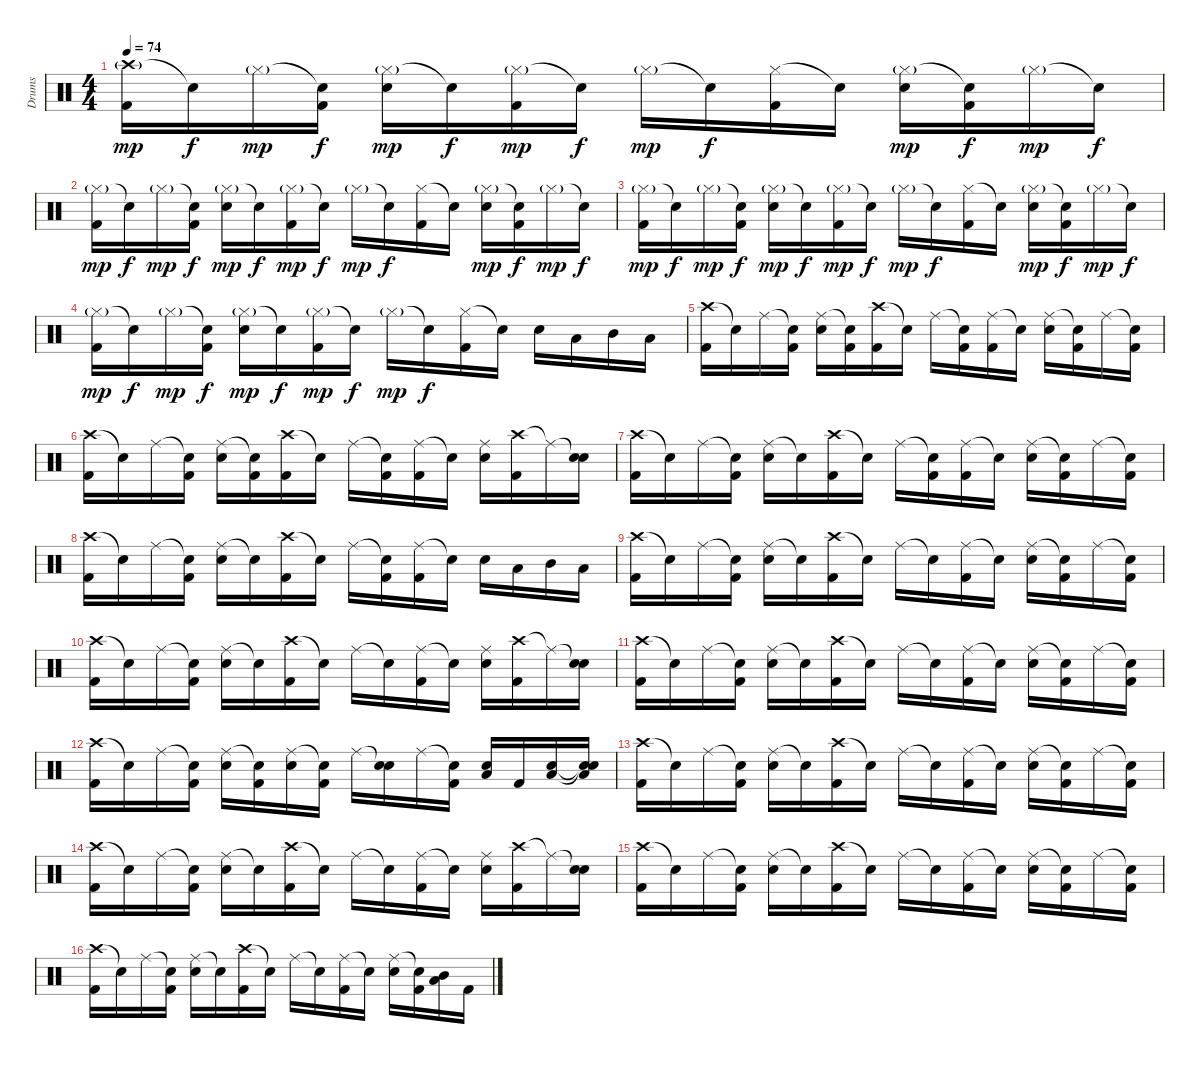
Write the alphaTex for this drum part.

\track ("Drums" "Drums") {instrument percussion}
\staff {score}
\articulation defaults
\ts (4 4)
\tempo 74
\clef neutral
\ks c
("Crash high (hit)"{g} "Kick (hit) 2").16{dy mp} "Snare (hit)"{t}.16{dy f} "Hi-Hat (closed)"{g}.16{dy mp} ("Snare (hit)"{t} "Kick (hit) 2").16{dy f} ("Hi-Hat (closed)"{g} "Electric Snare (hit)").16{dy mp} "Snare (hit)"{t}.16{dy f} ("Hi-Hat (closed)"{g} "Kick (hit) 2").16{dy mp} "Snare (hit)"{t}.16{dy f} "Hi-Hat (closed)"{g}.16{dy mp} "Snare (hit)"{t}.16{dy f} ("Hi-Hat (closed)" "Kick (hit) 2").16 "Snare (hit)"{t}.16 ("Hi-Hat (closed)"{g} "Electric Snare (hit)").16{dy mp} ("Snare (hit)"{t} "Kick (hit) 2").16{dy f} "Hi-Hat (closed)"{g}.16{dy mp} "Snare (hit)"{t}.16{dy f} |
("Hi-Hat (closed)"{g} "Kick (hit) 2").16{dy mp} "Snare (hit)"{t}.16{dy f} "Hi-Hat (closed)"{g}.16{dy mp} ("Snare (hit)"{t} "Kick (hit) 2").16{dy f} ("Hi-Hat (closed)"{g} "Electric Snare (hit)").16{dy mp} "Snare (hit)"{t}.16{dy f} ("Hi-Hat (closed)"{g} "Kick (hit) 2").16{dy mp} "Snare (hit)"{t}.16{dy f} "Hi-Hat (closed)"{g}.16{dy mp} "Snare (hit)"{t}.16{dy f} ("Hi-Hat (closed)" "Kick (hit) 2").16 "Snare (hit)"{t}.16 ("Hi-Hat (closed)"{g} "Electric Snare (hit)").16{dy mp} ("Snare (hit)"{t} "Kick (hit) 2").16{dy f} "Hi-Hat (closed)"{g}.16{dy mp} "Snare (hit)"{t}.16{dy f} |
("Hi-Hat (closed)"{g} "Kick (hit) 2").16{dy mp} "Snare (hit)"{t}.16{dy f} "Hi-Hat (closed)"{g}.16{dy mp} ("Snare (hit)"{t} "Kick (hit) 2").16{dy f} ("Hi-Hat (closed)"{g} "Electric Snare (hit)").16{dy mp} "Snare (hit)"{t}.16{dy f} ("Hi-Hat (closed)"{g} "Kick (hit) 2").16{dy mp} "Snare (hit)"{t}.16{dy f} "Hi-Hat (closed)"{g}.16{dy mp} "Snare (hit)"{t}.16{dy f} ("Hi-Hat (closed)" "Kick (hit) 2").16 "Snare (hit)"{t}.16 ("Hi-Hat (closed)"{g} "Electric Snare (hit)").16{dy mp} ("Snare (hit)"{t} "Kick (hit) 2").16{dy f} "Hi-Hat (closed)"{g}.16{dy mp} "Snare (hit)"{t}.16{dy f} |
("Hi-Hat (closed)"{g} "Kick (hit) 2").16{dy mp} "Snare (hit)"{t}.16{dy f} "Hi-Hat (closed)"{g}.16{dy mp} ("Snare (hit)"{t} "Kick (hit) 2").16{dy f} ("Hi-Hat (closed)"{g} "Electric Snare (hit)").16{dy mp} "Snare (hit)"{t}.16{dy f} ("Hi-Hat (closed)"{g} "Kick (hit) 2").16{dy mp} "Snare (hit)"{t}.16{dy f} "Hi-Hat (closed)"{g}.16{dy mp} "Snare (hit)"{t}.16{dy f} ("Hi-Hat (closed)" "Kick (hit) 2").16 "Snare (hit)"{t}.16 "Electric Snare (hit)".16 "Low Tom (hit)".16 "Mid Tom (hit)".16 "Low Floor Tom (hit)".16 |
("Crash high (hit)" "Kick (hit) 2").16 "Snare (hit)"{t}.16 "Ride (middle)".16 ("Snare (hit)"{t} "Kick (hit) 2").16 ("Ride (middle)" "Electric Snare (hit)").16 ("Snare (hit)"{t} "Kick (hit) 2").16 ("Crash high (hit)" "Kick (hit) 2").16 "Snare (hit)"{t}.16 "Ride (middle)".16 ("Snare (hit)"{t} "Kick (hit) 2").16 ("Ride (middle)" "Kick (hit) 2").16 "Snare (hit)"{t}.16 ("Ride (middle)" "Electric Snare (hit)").16 ("Snare (hit)"{t} "Kick (hit) 2").16 "Ride (middle)".16 ("Snare (hit)"{t} "Kick (hit) 2").16 |
("Crash high (hit)" "Kick (hit) 2").16 "Snare (hit)"{t}.16 "Ride (middle)".16 ("Snare (hit)"{t} "Kick (hit) 2").16 ("Ride (middle)" "Electric Snare (hit)").16 ("Snare (hit)"{t} "Kick (hit) 2").16 ("Crash high (hit)" "Kick (hit) 2").16 "Snare (hit)"{t}.16 "Ride (middle)".16 ("Snare (hit)"{t} "Kick (hit) 2").16 ("Ride (middle)" "Kick (hit) 2").16 "Snare (hit)"{t}.16 ("Ride (middle)" "Electric Snare (hit)").16 ("Crash high (hit)" "Kick (hit) 2").16 "Ride (middle)"{t}.16 ("Snare (hit)"{t} "Electric Snare (hit)").16 |
("Crash high (hit)" "Kick (hit) 2").16 "Snare (hit)"{t}.16 "Ride (middle)".16 ("Snare (hit)"{t} "Kick (hit) 2").16 ("Ride (middle)" "Electric Snare (hit)").16 "Snare (hit)"{t}.16 ("Crash high (hit)" "Kick (hit) 2").16 "Snare (hit)"{t}.16 "Ride (middle)".16 ("Snare (hit)"{t} "Kick (hit) 2").16 ("Ride (middle)" "Kick (hit) 2").16 "Snare (hit)"{t}.16 ("Ride (middle)" "Electric Snare (hit)").16 ("Snare (hit)"{t} "Kick (hit) 2").16 "Ride (middle)".16 ("Snare (hit)"{t} "Kick (hit) 2").16 |
("Crash high (hit)" "Kick (hit) 2").16 "Snare (hit)"{t}.16 "Ride (middle)".16 ("Snare (hit)"{t} "Kick (hit) 2").16 ("Ride (middle)" "Electric Snare (hit)").16 "Snare (hit)"{t}.16 ("Crash high (hit)" "Kick (hit) 2").16 "Snare (hit)"{t}.16 "Ride (middle)".16 ("Snare (hit)"{t} "Kick (hit) 2").16 ("Ride (middle)" "Kick (hit) 2").16 "Snare (hit)"{t}.16 "Electric Snare (hit)".16 "Low Tom (hit)".16 "Mid Tom (hit)".16 "Low Floor Tom (hit)".16 |
("Crash high (hit)" "Kick (hit) 2").16 "Snare (hit)"{t}.16 "Ride (middle)".16 ("Snare (hit)"{t} "Kick (hit) 2").16 ("Ride (middle)" "Electric Snare (hit)").16 "Snare (hit)"{t}.16 ("Crash high (hit)" "Kick (hit) 2").16 "Snare (hit)"{t}.16 "Ride (middle)".16 "Snare (hit)"{t}.16 ("Ride (middle)" "Kick (hit) 2").16 "Snare (hit)"{t}.16 ("Ride (middle)" "Electric Snare (hit)").16 ("Snare (hit)"{t} "Kick (hit) 2").16 "Ride (middle)".16 ("Snare (hit)"{t} "Kick (hit) 2").16 |
("Crash high (hit)" "Kick (hit) 2").16 "Snare (hit)"{t}.16 "Ride (middle)".16 ("Snare (hit)"{t} "Kick (hit) 2").16 ("Ride (middle)" "Electric Snare (hit)").16 "Snare (hit)"{t}.16 ("Crash high (hit)" "Kick (hit) 2").16 "Snare (hit)"{t}.16 "Ride (middle)".16 "Snare (hit)"{t}.16 ("Ride (middle)" "Kick (hit) 2").16 "Snare (hit)"{t}.16 ("Ride (middle)" "Electric Snare (hit)").16 ("Crash high (hit)" "Kick (hit) 2").16 "Ride (middle)"{t}.16 ("Snare (hit)"{t} "Electric Snare (hit)").16 |
("Crash high (hit)" "Kick (hit) 2").16 "Snare (hit)"{t}.16 "Ride (middle)".16 ("Snare (hit)"{t} "Kick (hit) 2").16 ("Ride (middle)" "Electric Snare (hit)").16 "Snare (hit)"{t}.16 ("Crash high (hit)" "Kick (hit) 2").16 "Snare (hit)"{t}.16 "Ride (middle)".16 "Snare (hit)"{t}.16 ("Ride (middle)" "Kick (hit) 2").16 "Snare (hit)"{t}.16 ("Ride (middle)" "Electric Snare (hit)").16 ("Snare (hit)"{t} "Kick (hit) 2").16 "Ride (middle)".16 ("Snare (hit)"{t} "Kick (hit) 2").16 |
("Crash high (hit)" "Kick (hit) 2").16 "Snare (hit)"{t}.16 "Ride (middle)".16 ("Snare (hit)"{t} "Kick (hit) 2").16 ("Ride (middle)" "Electric Snare (hit)").16 ("Snare (hit)"{t} "Kick (hit) 2").16 ("Ride (middle)" "Electric Snare (hit)").16 ("Snare (hit)"{t} "Kick (hit) 2").16 "Ride (middle)".16 ("Snare (hit)"{t} "Electric Snare (hit)").16 "Ride (middle)".16 ("Snare (hit)"{t} "Kick (hit) 2").16 ("Electric Snare (hit)" "Low Floor Tom (hit)").16 "Kick (hit) 2".16 ("Electric Snare (hit)" "Low Floor Tom (hit)").16 ("Snare (hit)"{t} "Snare (hit)"{t} "Low Floor Tom (hit)").16 |
("Crash high (hit)" "Kick (hit) 2").16 "Snare (hit)"{t}.16 "Ride (middle)".16 ("Snare (hit)"{t} "Kick (hit) 2").16 ("Ride (middle)" "Electric Snare (hit)").16 "Snare (hit)"{t}.16 ("Crash high (hit)" "Kick (hit) 2").16 "Snare (hit)"{t}.16 "Ride (middle)".16 "Snare (hit)"{t}.16 ("Ride (middle)" "Kick (hit) 2").16 "Snare (hit)"{t}.16 ("Ride (middle)" "Electric Snare (hit)").16 ("Snare (hit)"{t} "Kick (hit) 2").16 "Ride (middle)".16 ("Snare (hit)"{t} "Kick (hit) 2").16 |
("Crash high (hit)" "Kick (hit) 2").16 "Snare (hit)"{t}.16 "Ride (middle)".16 ("Snare (hit)"{t} "Kick (hit) 2").16 ("Ride (middle)" "Electric Snare (hit)").16 "Snare (hit)"{t}.16 ("Crash high (hit)" "Kick (hit) 2").16 "Snare (hit)"{t}.16 "Ride (middle)".16 "Snare (hit)"{t}.16 ("Ride (middle)" "Kick (hit) 2").16 "Snare (hit)"{t}.16 ("Ride (middle)" "Electric Snare (hit)").16 ("Crash high (hit)" "Kick (hit) 2").16 "Ride (middle)"{t}.16 ("Snare (hit)"{t} "Electric Snare (hit)").16 |
("Crash high (hit)" "Kick (hit) 2").16 "Snare (hit)"{t}.16 "Ride (middle)".16 ("Snare (hit)"{t} "Kick (hit) 2").16 ("Ride (middle)" "Electric Snare (hit)").16 "Snare (hit)"{t}.16 ("Crash high (hit)" "Kick (hit) 2").16 "Snare (hit)"{t}.16 "Ride (middle)".16 "Snare (hit)"{t}.16 ("Ride (middle)" "Kick (hit) 2").16 "Snare (hit)"{t}.16 ("Ride (middle)" "Electric Snare (hit)").16 ("Snare (hit)"{t} "Kick (hit) 2").16 "Ride (middle)".16 ("Snare (hit)"{t} "Kick (hit) 2").16 |
("Crash high (hit)" "Kick (hit) 2").16 "Snare (hit)"{t}.16 "Ride (middle)".16 ("Snare (hit)"{t} "Kick (hit) 2").16 ("Ride (middle)" "Electric Snare (hit)").16 "Snare (hit)"{t}.16 ("Crash high (hit)" "Kick (hit) 2").16 "Snare (hit)"{t}.16 "Ride (middle)".16 "Snare (hit)"{t}.16 ("Ride (middle)" "Kick (hit) 2").16 "Snare (hit)"{t}.16 ("Ride (middle)" "Electric Snare (hit)").16 ("Snare (hit)"{t} "Kick (hit) 2").16 ("Mid Tom (hit)" "Low Floor Tom (hit)").16 "Kick (hit) 2".16
